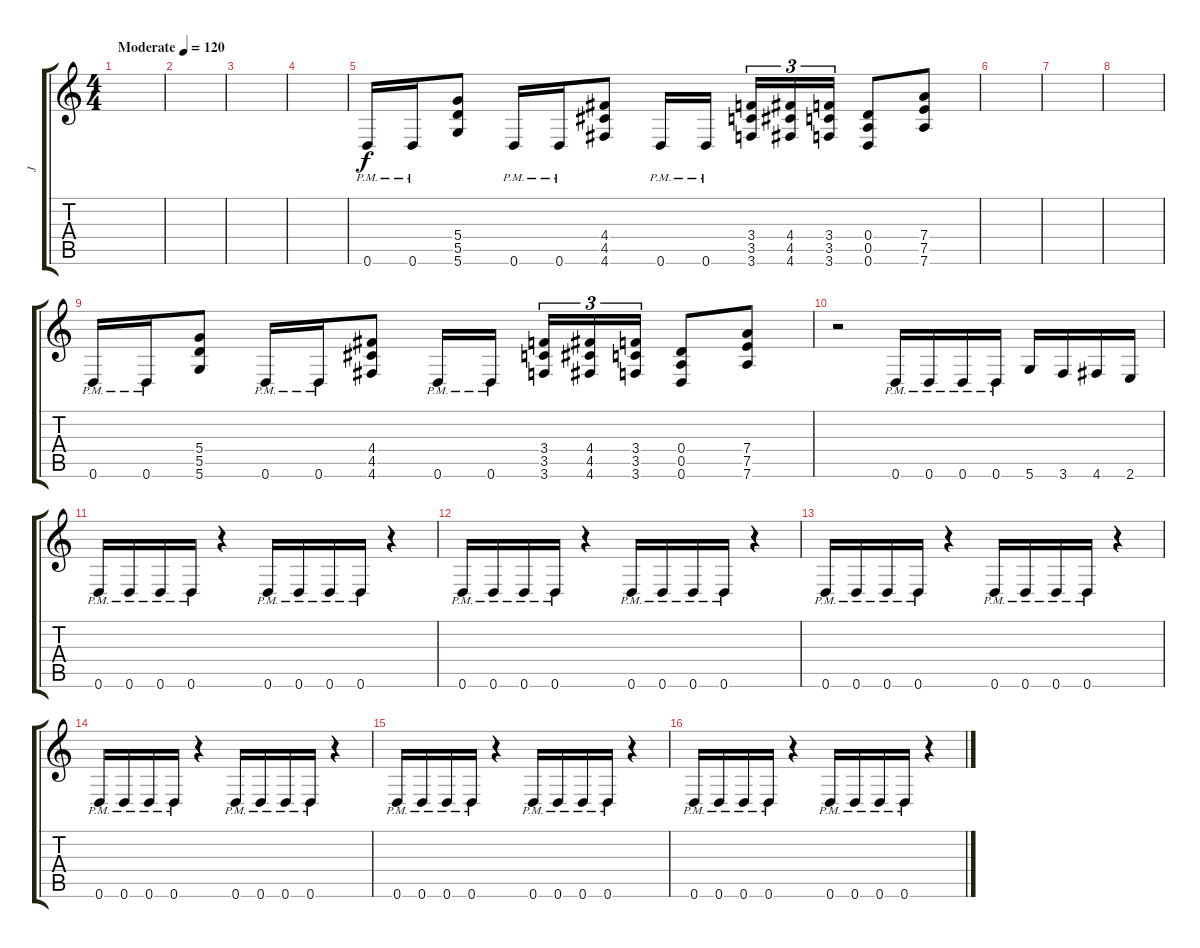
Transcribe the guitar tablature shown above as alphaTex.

\track ("J" "J") {instrument distortionguitar}
\staff {score tabs}
\tuning (E4 B3 G3 D3 A2 D2) {hide}
\ts (4 4)
\tempo (120 "Moderate")
\clef g2
\ks c
|
|
|
|
0.6{pm}.16 0.6{pm}.16 (5.4 5.5 5.6).8 0.6{pm}.16 0.6{pm}.16 (4.4 4.5 4.6).8 0.6{pm}.16 0.6{pm}.16{beam splitsecondary} (3.4 3.5 3.6).16{tu (3 2)} (4.4 4.5 4.6).16{tu (3 2)} (3.4 3.5 3.6).16{tu (3 2)} (0.4 0.5 0.6).8 (7.4 7.5 7.6).8 |
|
|
|
0.6{pm}.16 0.6{pm}.16 (5.4 5.5 5.6).8 0.6{pm}.16 0.6{pm}.16 (4.4 4.5 4.6).8 0.6{pm}.16 0.6{pm}.16{beam splitsecondary} (3.4 3.5 3.6).16{tu (3 2)} (4.4 4.5 4.6).16{tu (3 2)} (3.4 3.5 3.6).16{tu (3 2)} (0.4 0.5 0.6).8 (7.4 7.5 7.6).8 |
r.2 0.6{pm}.16 0.6{pm}.16 0.6{pm}.16 0.6{pm}.16 5.6.16 3.6.16 4.6.16 2.6.16 |
0.6{pm}.16 0.6{pm}.16 0.6{pm}.16 0.6{pm}.16 r.4 0.6{pm}.16 0.6{pm}.16 0.6{pm}.16 0.6{pm}.16 r.4 |
0.6{pm}.16 0.6{pm}.16 0.6{pm}.16 0.6{pm}.16 r.4 0.6{pm}.16 0.6{pm}.16 0.6{pm}.16 0.6{pm}.16 r.4 |
0.6{pm}.16 0.6{pm}.16 0.6{pm}.16 0.6{pm}.16 r.4 0.6{pm}.16 0.6{pm}.16 0.6{pm}.16 0.6{pm}.16 r.4 |
0.6{pm}.16 0.6{pm}.16 0.6{pm}.16 0.6{pm}.16 r.4 0.6{pm}.16 0.6{pm}.16 0.6{pm}.16 0.6{pm}.16 r.4 |
0.6{pm}.16 0.6{pm}.16 0.6{pm}.16 0.6{pm}.16 r.4 0.6{pm}.16 0.6{pm}.16 0.6{pm}.16 0.6{pm}.16 r.4 |
0.6{pm}.16 0.6{pm}.16 0.6{pm}.16 0.6{pm}.16 r.4 0.6{pm}.16 0.6{pm}.16 0.6{pm}.16 0.6{pm}.16 r.4
